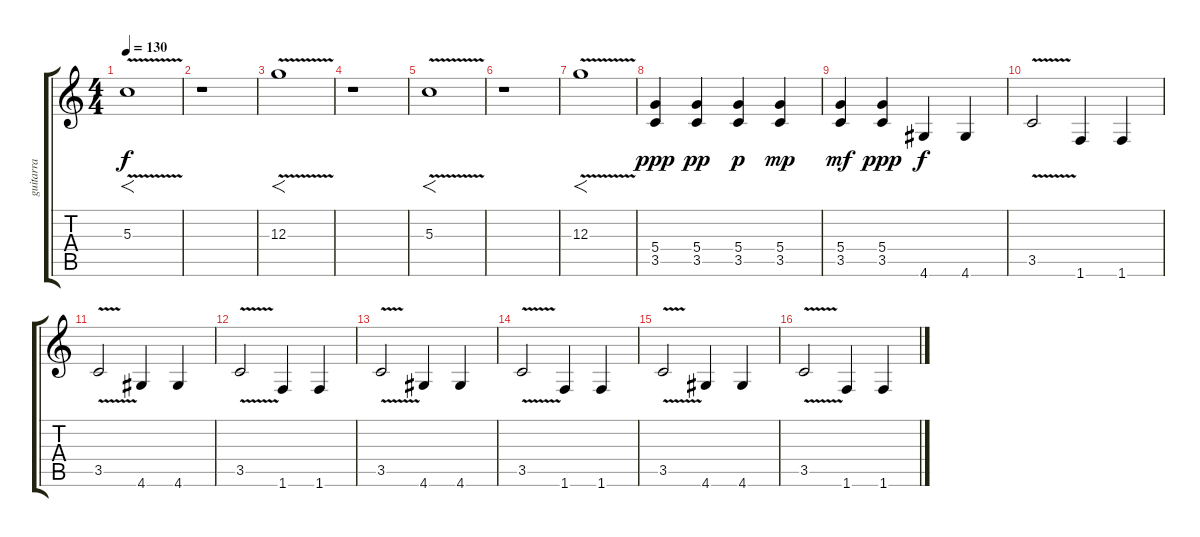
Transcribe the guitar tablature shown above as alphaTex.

\track ("guitarra" "guitarra") {instrument distortionguitar}
\staff {score tabs}
\tuning (E4 B3 G3 D3 A2 E2) {hide}
\ts (4 4)
\tempo 130
\clef g2
\ks c
5.3{v}.1{f dy f} |
r.1 |
12.3{v}.1{f} |
r.1 |
5.3{v}.1{f} |
r.1 |
12.3{v}.1{f} |
(5.4 3.5).4{dy ppp} (5.4 3.5).4{dy pp} (5.4 3.5).4{dy p} (5.4 3.5).4{dy mp} |
(5.4 3.5).4{dy mf} (5.4 3.5).4{dy ppp} 4.6.4{dy f} 4.6.4 |
3.5{v}.2 1.6.4 1.6.4 |
3.5{v}.2 4.6.4 4.6.4 |
3.5{v}.2 1.6.4 1.6.4 |
3.5{v}.2 4.6.4 4.6.4 |
3.5{v}.2 1.6.4 1.6.4 |
3.5{v}.2 4.6.4 4.6.4 |
3.5{v}.2 1.6.4 1.6.4
